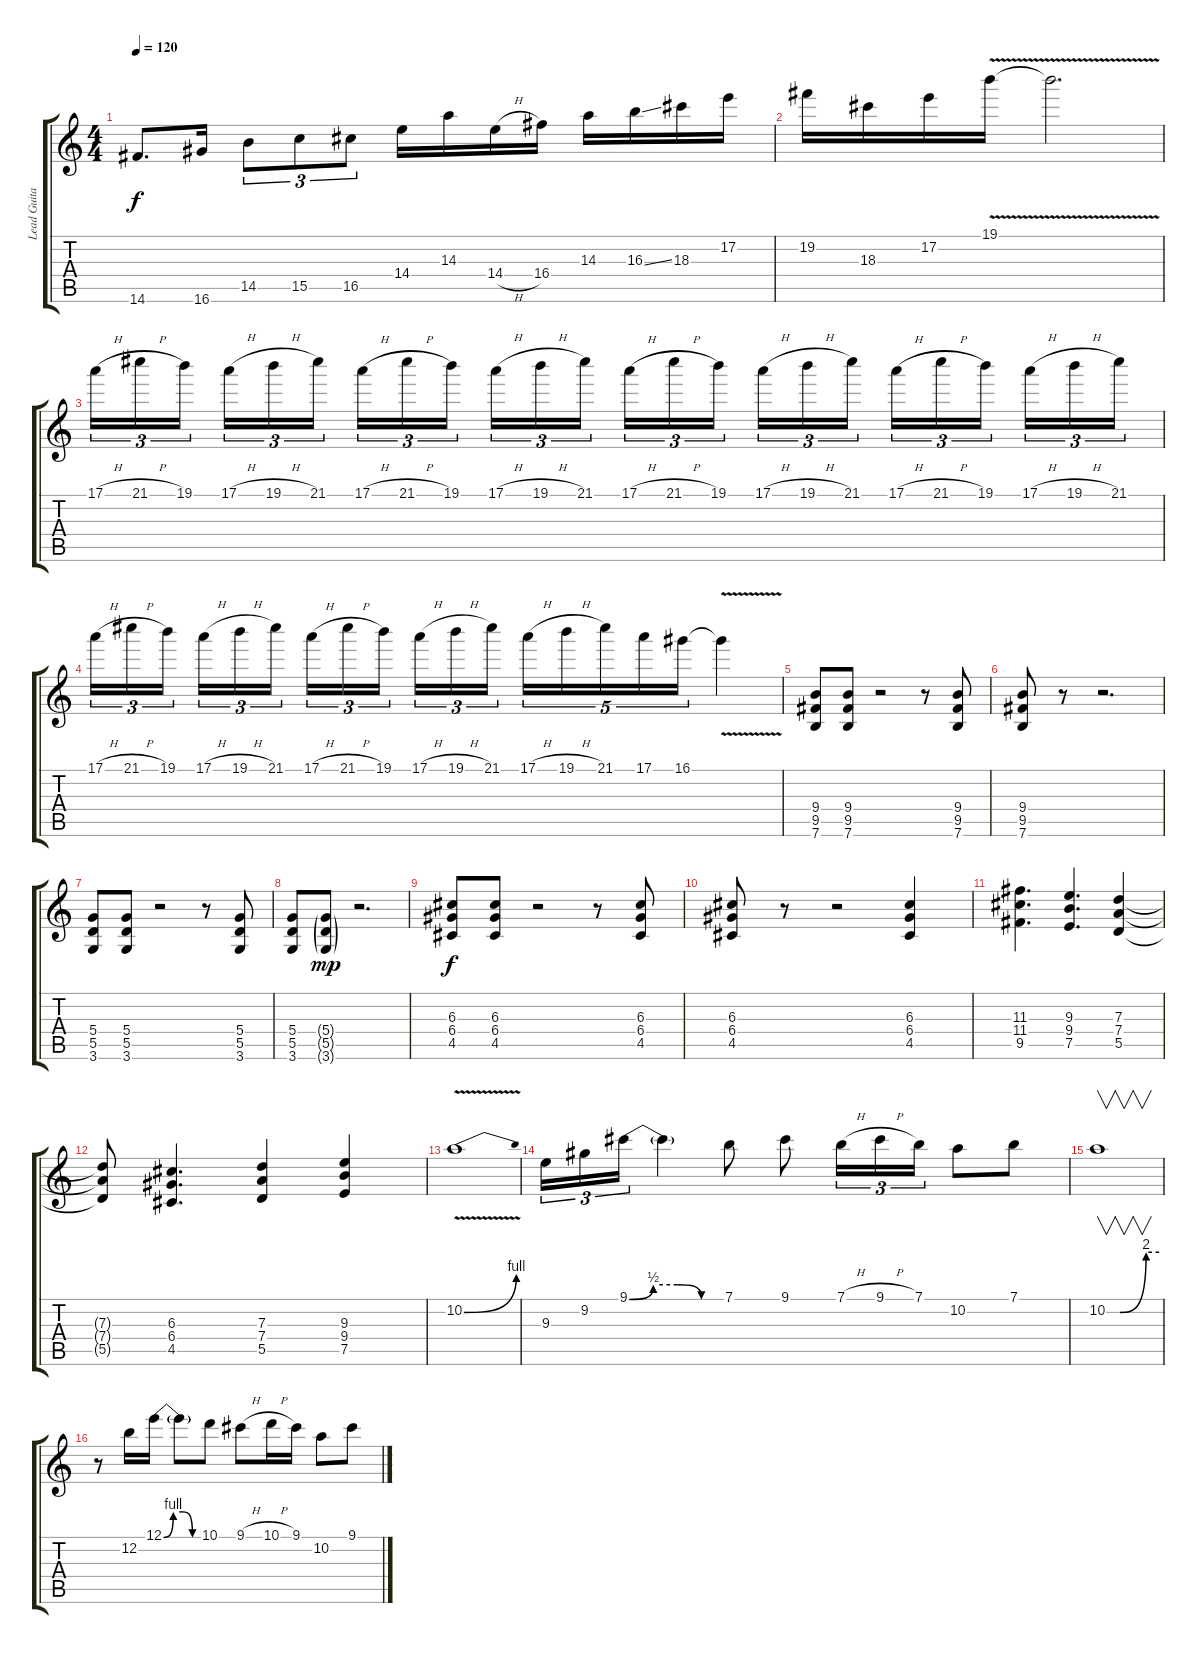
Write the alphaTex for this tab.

\track ("Lead Guitar" "Lead Guita") {instrument overdrivenguitar}
\staff {score tabs}
\tuning (E4 B3 G3 D3 A2 E2) {hide}
\ts (4 4)
\tempo 120
\clef g2
\ks c
14.6.8{d dy f} 16.6.16 14.5.8{tu (3 2)} 15.5.8{tu (3 2)} 16.5.8{tu (3 2)} 14.4.16 14.3.16 14.4{h}.16 16.4.16 14.3.16 16.3{ss}.16 18.3.16 17.2.16 |
19.2.16 18.3.16 17.2.16 19.1{v}.16 19.1{v t}.2{d} |
17.1{h}.16{tu (3 2)} 21.1{h}.16{tu (3 2)} 19.1.16{tu (3 2) beam splitsecondary} 17.1{h}.16{tu (3 2)} 19.1{h}.16{tu (3 2)} 21.1.16{tu (3 2)} 17.1{h}.16{tu (3 2)} 21.1{h}.16{tu (3 2)} 19.1.16{tu (3 2) beam splitsecondary} 17.1{h}.16{tu (3 2)} 19.1{h}.16{tu (3 2)} 21.1.16{tu (3 2)} 17.1{h}.16{tu (3 2)} 21.1{h}.16{tu (3 2)} 19.1.16{tu (3 2) beam splitsecondary} 17.1{h}.16{tu (3 2)} 19.1{h}.16{tu (3 2)} 21.1.16{tu (3 2)} 17.1{h}.16{tu (3 2)} 21.1{h}.16{tu (3 2)} 19.1.16{tu (3 2) beam splitsecondary} 17.1{h}.16{tu (3 2)} 19.1{h}.16{tu (3 2)} 21.1.16{tu (3 2)} |
17.1{h}.16{tu (3 2)} 21.1{h}.16{tu (3 2)} 19.1.16{tu (3 2) beam splitsecondary} 17.1{h}.16{tu (3 2)} 19.1{h}.16{tu (3 2)} 21.1.16{tu (3 2)} 17.1{h}.16{tu (3 2)} 21.1{h}.16{tu (3 2)} 19.1.16{tu (3 2) beam splitsecondary} 17.1{h}.16{tu (3 2)} 19.1{h}.16{tu (3 2)} 21.1.16{tu (3 2)} 17.1{h}.16{tu (5 4)} 19.1{h}.16{tu (5 4)} 21.1.16{tu (5 4)} 17.1.16{tu (5 4)} 16.1.16{tu (5 4)} 16.1{v t}.4 |
(9.4 9.5 7.6).8 (9.4 9.5 7.6).8 r.2 r.8 (9.4 9.5 7.6).8 |
(9.4 9.5 7.6).8 r.8 r.2{d} |
(5.4 5.5 3.6).8 (5.4 5.5 3.6).8 r.2 r.8 (5.4 5.5 3.6).8 |
(5.4 5.5 3.6).8 (5.4{g} 5.5{g} 3.6{g}).8{dy mp} r.2{d} |
(6.3 6.4 4.5).8{dy f} (6.3 6.4 4.5).8 r.2 r.8 (6.3 6.4 4.5).8 |
(6.3 6.4 4.5).8 r.8 r.2 (6.3 6.4 4.5).4 |
(11.3 11.4 9.5).4{d} (9.3 9.4 7.5).4{d} (7.3 7.4 5.5).4 |
(7.3{t} 7.4{t} 5.5{t}).8 (6.3 6.4 4.5).4{d} (7.3 7.4 5.5).4 (9.3 9.4 7.5).4 |
10.2{be (bend 0 0 60 4) v}.1 |
9.3.16{tu (3 2)} 9.2.16{tu (3 2)} 9.1{be (custom 0 0 15 2 30 2 45 0 60 0)}.16{tu (3 2)} 9.1{t}.4 7.1.8 9.1.8 7.1{h}.16{tu (3 2)} 9.1{h}.16{tu (3 2)} 7.1.16{tu (3 2)} 10.2.8 7.1.8 |
10.2{be (custom 0 0 15 0 45 8 60 8)}.1{v} |
r.8 12.2.16 12.1{be (custom 0 0 15 4 30 4 45 0 60 0)}.16 12.1{t}.8 10.1.8 9.1{h}.8 10.1{h}.16 9.1.16 10.2.8 9.1.8
